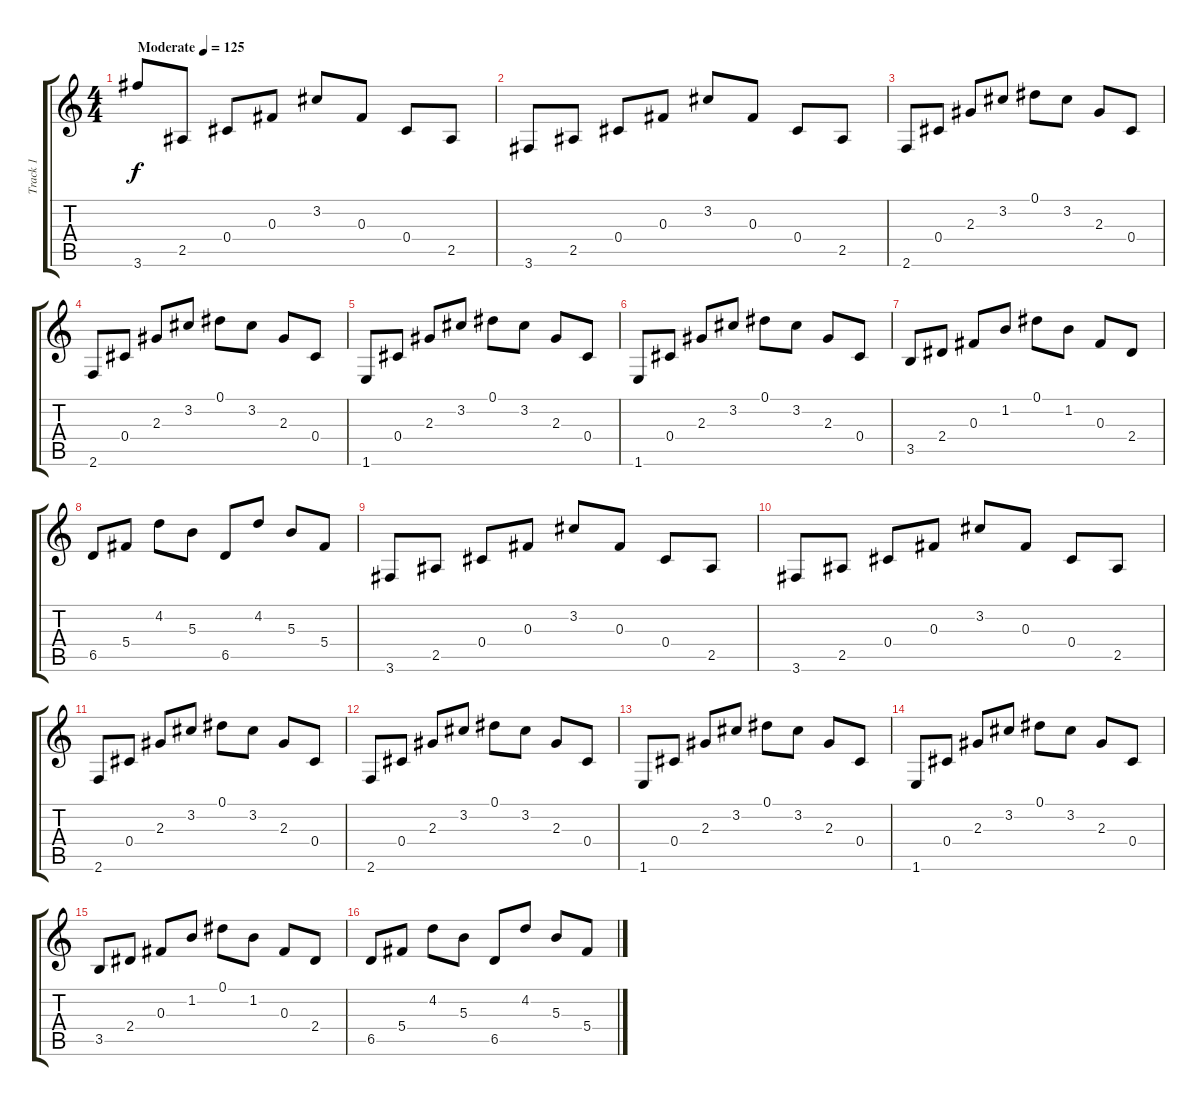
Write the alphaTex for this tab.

\track ("Track 1" "Track 1") {instrument electricguitarclean}
\staff {score tabs}
\tuning (Eb4 Bb3 Gb3 Db3 Ab2 Eb2) {hide}
\ts (4 4)
\tempo (125 "Moderate")
\clef g2
\ks c
3.6.8{ot 15mb dy f instrument electricguitarclean} 2.5.8 0.4.8 0.3.8 3.2.8 0.3.8 0.4.8 2.5.8 |
3.6.8 2.5.8 0.4.8 0.3.8 3.2.8 0.3.8 0.4.8 2.5.8 |
2.6.8 0.4.8 2.3.8 3.2.8 0.1.8 3.2.8 2.3.8 0.4.8 |
2.6.8 0.4.8 2.3.8 3.2.8 0.1.8 3.2.8 2.3.8 0.4.8 |
1.6.8 0.4.8 2.3.8 3.2.8 0.1.8 3.2.8 2.3.8 0.4.8 |
1.6.8 0.4.8 2.3.8 3.2.8 0.1.8 3.2.8 2.3.8 0.4.8 |
3.5.8 2.4.8 0.3.8 1.2.8 0.1.8 1.2.8 0.3.8 2.4.8 |
6.5.8 5.4.8 4.2.8 5.3.8 6.5.8 4.2.8 5.3.8 5.4.8 |
3.6.8 2.5.8 0.4.8 0.3.8 3.2.8 0.3.8 0.4.8 2.5.8 |
3.6.8 2.5.8 0.4.8 0.3.8 3.2.8 0.3.8 0.4.8 2.5.8 |
2.6.8 0.4.8 2.3.8 3.2.8 0.1.8 3.2.8 2.3.8 0.4.8 |
2.6.8 0.4.8 2.3.8 3.2.8 0.1.8 3.2.8 2.3.8 0.4.8 |
1.6.8 0.4.8 2.3.8 3.2.8 0.1.8 3.2.8 2.3.8 0.4.8 |
1.6.8 0.4.8 2.3.8 3.2.8 0.1.8 3.2.8 2.3.8 0.4.8 |
3.5.8 2.4.8 0.3.8 1.2.8 0.1.8 1.2.8 0.3.8 2.4.8 |
6.5.8 5.4.8 4.2.8 5.3.8 6.5.8 4.2.8 5.3.8 5.4.8
